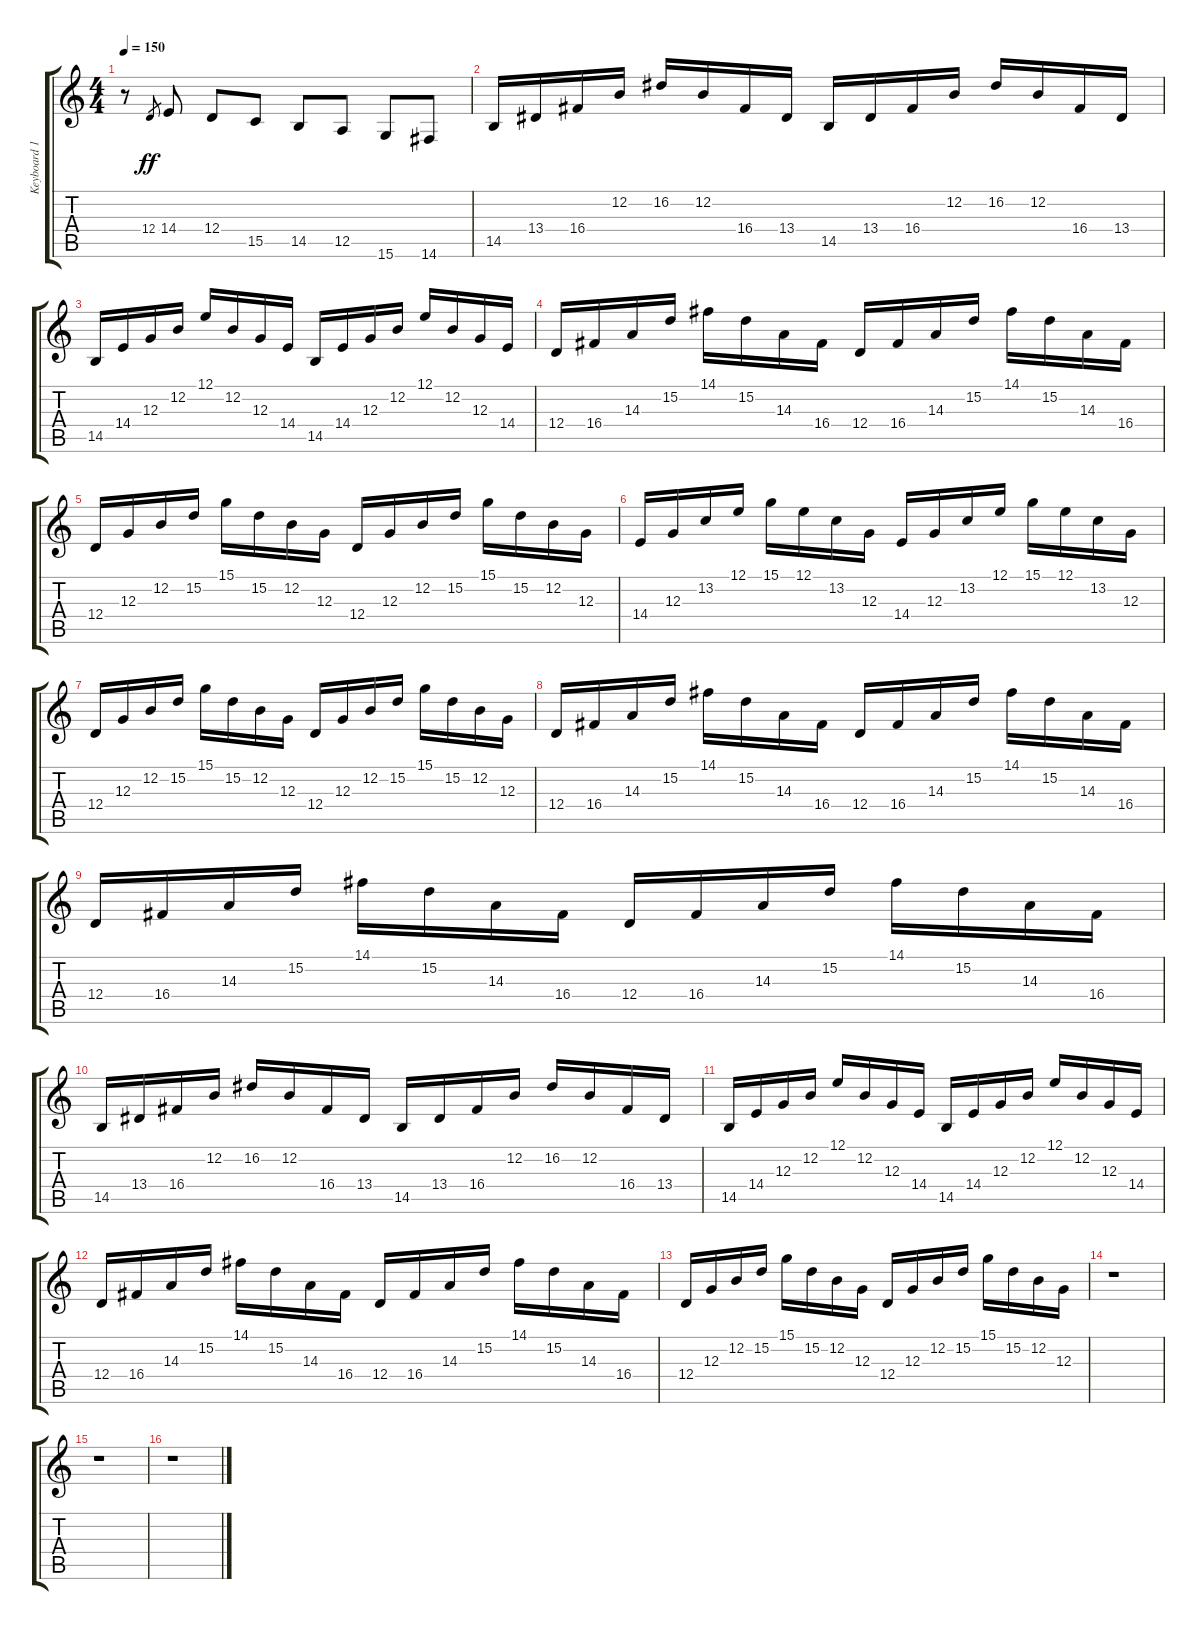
\track ("Keyboard 1" "Keyboard 1") {instrument brasssection}
\staff {score tabs}
\tuning (E4 B3 G3 D3 A2 E2) {hide}
\ts (4 4)
\tempo 150
\clef g2
\ks c
r.8{dy ff} 12.4.8{gr} 14.4.8 12.4.8 15.5.8 14.5.8 12.5.8 15.6.8 14.6.8 |
14.5.16 13.4.16 16.4.16 12.2.16 16.2.16 12.2.16 16.4.16 13.4.16 14.5.16 13.4.16 16.4.16 12.2.16 16.2.16 12.2.16 16.4.16 13.4.16 |
14.5.16 14.4.16 12.3.16 12.2.16 12.1.16 12.2.16 12.3.16 14.4.16 14.5.16 14.4.16 12.3.16 12.2.16 12.1.16 12.2.16 12.3.16 14.4.16 |
12.4.16 16.4.16 14.3.16 15.2.16 14.1.16 15.2.16 14.3.16 16.4.16 12.4.16 16.4.16 14.3.16 15.2.16 14.1.16 15.2.16 14.3.16 16.4.16 |
12.4.16 12.3.16 12.2.16 15.2.16 15.1.16 15.2.16 12.2.16 12.3.16 12.4.16 12.3.16 12.2.16 15.2.16 15.1.16 15.2.16 12.2.16 12.3.16 |
14.4.16 12.3.16 13.2.16 12.1.16 15.1.16 12.1.16 13.2.16 12.3.16 14.4.16 12.3.16 13.2.16 12.1.16 15.1.16 12.1.16 13.2.16 12.3.16 |
12.4.16 12.3.16 12.2.16 15.2.16 15.1.16 15.2.16 12.2.16 12.3.16 12.4.16 12.3.16 12.2.16 15.2.16 15.1.16 15.2.16 12.2.16 12.3.16 |
12.4.16 16.4.16 14.3.16 15.2.16 14.1.16 15.2.16 14.3.16 16.4.16 12.4.16 16.4.16 14.3.16 15.2.16 14.1.16 15.2.16 14.3.16 16.4.16 |
12.4.16 16.4.16 14.3.16 15.2.16 14.1.16 15.2.16 14.3.16 16.4.16 12.4.16 16.4.16 14.3.16 15.2.16 14.1.16 15.2.16 14.3.16 16.4.16 |
14.5.16 13.4.16 16.4.16 12.2.16 16.2.16 12.2.16 16.4.16 13.4.16 14.5.16 13.4.16 16.4.16 12.2.16 16.2.16 12.2.16 16.4.16 13.4.16 |
14.5.16 14.4.16 12.3.16 12.2.16 12.1.16 12.2.16 12.3.16 14.4.16 14.5.16 14.4.16 12.3.16 12.2.16 12.1.16 12.2.16 12.3.16 14.4.16 |
12.4.16 16.4.16 14.3.16 15.2.16 14.1.16 15.2.16 14.3.16 16.4.16 12.4.16 16.4.16 14.3.16 15.2.16 14.1.16 15.2.16 14.3.16 16.4.16 |
12.4.16 12.3.16 12.2.16 15.2.16 15.1.16 15.2.16 12.2.16 12.3.16 12.4.16 12.3.16 12.2.16 15.2.16 15.1.16 15.2.16 12.2.16 12.3.16 |
r.1 |
r.1 |
r.1
